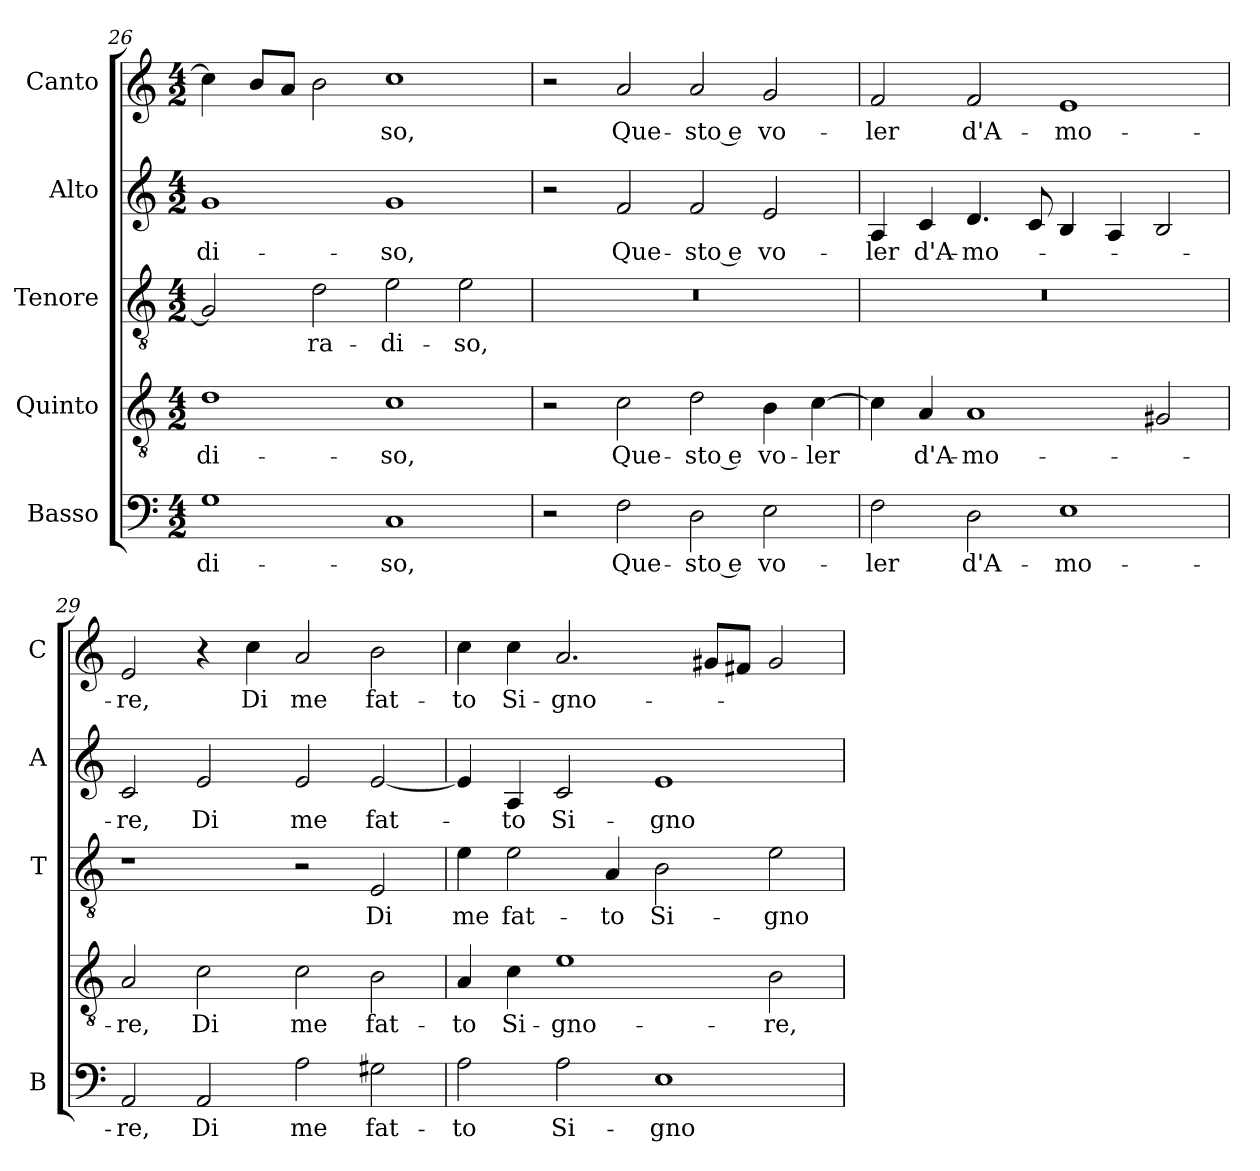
**kern	**text	**kern	**text	**kern	**text	**kern	**text	**kern	**text
*part5	*part5	*part4	*part4	*part3	*part3	*part2	*part2	*part1	*part1
*staff5	*staff5	*staff4	*staff4	*staff3	*staff3	*staff2	*staff2	*staff1	*staff1
*I"Basso	*	*I"Quinto	*	*I"Tenore	*	*I"Alto	*	*I"Canto	*
*I'B	*	*	*	*I'T	*	*I'A	*	*I'C	*
*clefF4	*	*clefGv2	*	*clefGv2	*	*clefG2	*	*clefG2	*
*k[]	*	*k[]	*	*k[]	*	*k[]	*	*k[]	*
*C:	*	*C:	*	*C:	*	*C:	*	*C:	*
*M4/2	*	*M4/2	*	*M4/2	*	*M4/2	*	*M4/2	*
=26	=26	=26	=26	=26	=26	=26	=26	=26	=26
!	!LO:LY:b	!	!	!	!	!	!	!	!
!	!	!	!LO:LY:b	!	!	!	!	!	!
!	!	!	!	!	!	!	!LO:LY:b	!	!
1G	-di-	1d	-di-	2G/]	.	1g	-di-	4cc\]	.
.	.	.	.	.	.	.	.	8b/L	.
.	.	.	.	.	.	.	.	8a/J	.
!	!	!	!	!	!LO:LY:b	!	!	!	!
.	.	.	.	2d\	-ra-	.	.	2b\	.
!	!LO:LY:b	!	!	!	!	!	!	!	!
!	!	!	!LO:LY:b	!	!	!	!	!	!
!	!	!	!	!	!LO:LY:b	!	!	!	!
!	!	!	!	!	!	!	!LO:LY:b	!	!
!	!	!	!	!	!	!	!	!	!LO:LY:b
1C	-so,	1c	-so,	2e\	-di-	1g	-so,	1cc	-so,
!	!	!	!	!	!LO:LY:b	!	!	!	!
.	.	.	.	2e\	-so,	.	.	.	.
=27	=27	=27	=27	=27	=27	=27	=27	=27	=27
2r	.	2r	.	0r	.	2r	.	2r	.
!	!LO:LY:b	!	!	!	!	!	!	!	!
!	!	!	!LO:LY:b	!	!	!	!	!	!
!	!	!	!	!	!	!	!LO:LY:b	!	!
!	!	!	!	!	!	!	!	!	!LO:LY:b
2F\	Que-	2c\	Que-	.	.	2f/	Que-	2a/	Que-
!	!LO:LY:b	!	!	!	!	!	!	!	!
!	!	!	!LO:LY:b	!	!	!	!	!	!
!	!	!	!	!	!	!	!LO:LY:b	!	!
!	!	!	!	!	!	!	!	!	!LO:LY:b
2D\	-sto e	2d\	-sto e	.	.	2f/	-sto e	2a/	-sto e
!	!LO:LY:b	!	!	!	!	!	!	!	!
!	!	!	!LO:LY:b	!	!	!	!	!	!
!	!	!	!	!	!	!	!LO:LY:b	!	!
!	!	!	!	!	!	!	!	!	!LO:LY:b
2E\	vo-	4B\	vo-	.	.	2e/	vo-	2g/	vo-
!	!	!	!LO:LY:b	!	!	!	!	!	!
.	.	[4c\	-ler	.	.	.	.	.	.
!!LO:LB:g=z
=28	=28	=28	=28	=28	=28	=28	=28	=28	=28
!	!LO:LY:b	!	!	!	!	!	!	!	!
!	!	!	!	!	!	!	!LO:LY:b	!	!
!	!	!	!	!	!	!	!	!	!LO:LY:b
2F\	-ler	4c\]	.	0r	.	4A/	-ler	2f/	-ler
!	!	!	!LO:LY:b	!	!	!	!	!	!
!	!	!	!	!	!	!	!LO:LY:b	!	!
.	.	4A/	d'A-	.	.	4c/	d'A-	.	.
!	!LO:LY:b	!	!	!	!	!	!	!	!
!	!	!	!LO:LY:b	!	!	!	!	!	!
!	!	!	!	!	!	!	!LO:LY:b	!	!
!	!	!	!	!	!	!	!	!	!LO:LY:b
2D\	d'A-	1A	-mo-	.	.	4.d/	-mo-	2f/	d'A-
.	.	.	.	.	.	8c/	.	.	.
!	!LO:LY:b	!	!	!	!	!	!	!	!
!	!	!	!	!	!	!	!	!	!LO:LY:b
1E	-mo-	.	.	.	.	4B/	.	1e	-mo-
.	.	.	.	.	.	4A/	.	.	.
.	.	2G#X/	.	.	.	2B/	.	.	.
=29	=29	=29	=29	=29	=29	=29	=29	=29	=29
!	!LO:LY:b	!	!	!	!	!	!	!	!
!	!	!	!LO:LY:b	!	!	!	!	!	!
!	!	!	!	!	!	!	!LO:LY:b	!	!
!	!	!	!	!	!	!	!	!	!LO:LY:b
2AA/	-re,	2A/	-re,	1r	.	2c/	-re,	2e/	-re,
!	!LO:LY:b	!	!	!	!	!	!	!	!
!	!	!	!LO:LY:b	!	!	!	!	!	!
!	!	!	!	!	!	!	!LO:LY:b	!	!
2AA/	Di	2c\	Di	.	.	2e/	Di	4r	.
!	!	!	!	!	!	!	!	!	!LO:LY:b
.	.	.	.	.	.	.	.	4cc\	Di
!	!LO:LY:b	!	!	!	!	!	!	!	!
!	!	!	!LO:LY:b	!	!	!	!	!	!
!	!	!	!	!	!	!	!LO:LY:b	!	!
!	!	!	!	!	!	!	!	!	!LO:LY:b
2A\	me	2c\	me	2r	.	2e/	me	2a/	me
!	!LO:LY:b	!	!	!	!	!	!	!	!
!	!	!	!LO:LY:b	!	!	!	!	!	!
!	!	!	!	!	!LO:LY:b	!	!	!	!
!	!	!	!	!	!	!	!LO:LY:b	!	!
!	!	!	!	!	!	!	!	!	!LO:LY:b
2G#X\	fat-	2B\	fat-	2E/	Di	[2e/	fat-	2b\	fat-
=30	=30	=30	=30	=30	=30	=30	=30	=30	=30
!	!LO:LY:b	!	!	!	!	!	!	!	!
!	!	!	!LO:LY:b	!	!	!	!	!	!
!	!	!	!	!	!LO:LY:b	!	!	!	!
!	!	!	!	!	!	!	!	!	!LO:LY:b
2A\	-to	4A/	-to	4e\	me	4e/]	.	4cc\	-to
!	!	!	!LO:LY:b	!	!	!	!	!	!
!	!	!	!	!	!LO:LY:b	!	!	!	!
!	!	!	!	!	!	!	!LO:LY:b	!	!
!	!	!	!	!	!	!	!	!	!LO:LY:b
.	.	4c\	Si-	2e\	fat-	4A/	-to	4cc\	Si-
!	!LO:LY:b	!	!	!	!	!	!	!	!
!	!	!	!LO:LY:b	!	!	!	!	!	!
!	!	!	!	!	!	!	!LO:LY:b	!	!
!	!	!	!	!	!	!	!	!	!LO:LY:b
2A\	Si-	1e	-gno-	.	.	2c/	Si-	2.a/	-gno-
!	!	!	!	!	!LO:LY:b	!	!	!	!
.	.	.	.	4A/	-to	.	.	.	.
!	!LO:LY:b	!	!	!	!	!	!	!	!
!	!	!	!	!	!LO:LY:b	!	!	!	!
!	!	!	!	!	!	!	!LO:LY:b	!	!
1E	-gno-	.	.	2B\	Si-	1e	-gno-	.	.
.	.	.	.	.	.	.	.	8g#X/L	.
.	.	.	.	.	.	.	.	8f#X/J	.
!	!	!	!LO:LY:b	!	!	!	!	!	!
!	!	!	!	!	!LO:LY:b	!	!	!	!
.	.	2B\	-re,	2e\	-gno-	.	.	2g#/	.
=	=	=	=	=	=	=	=	=	=
*-	*-	*-	*-	*-	*-	*-	*-	*-	*-
